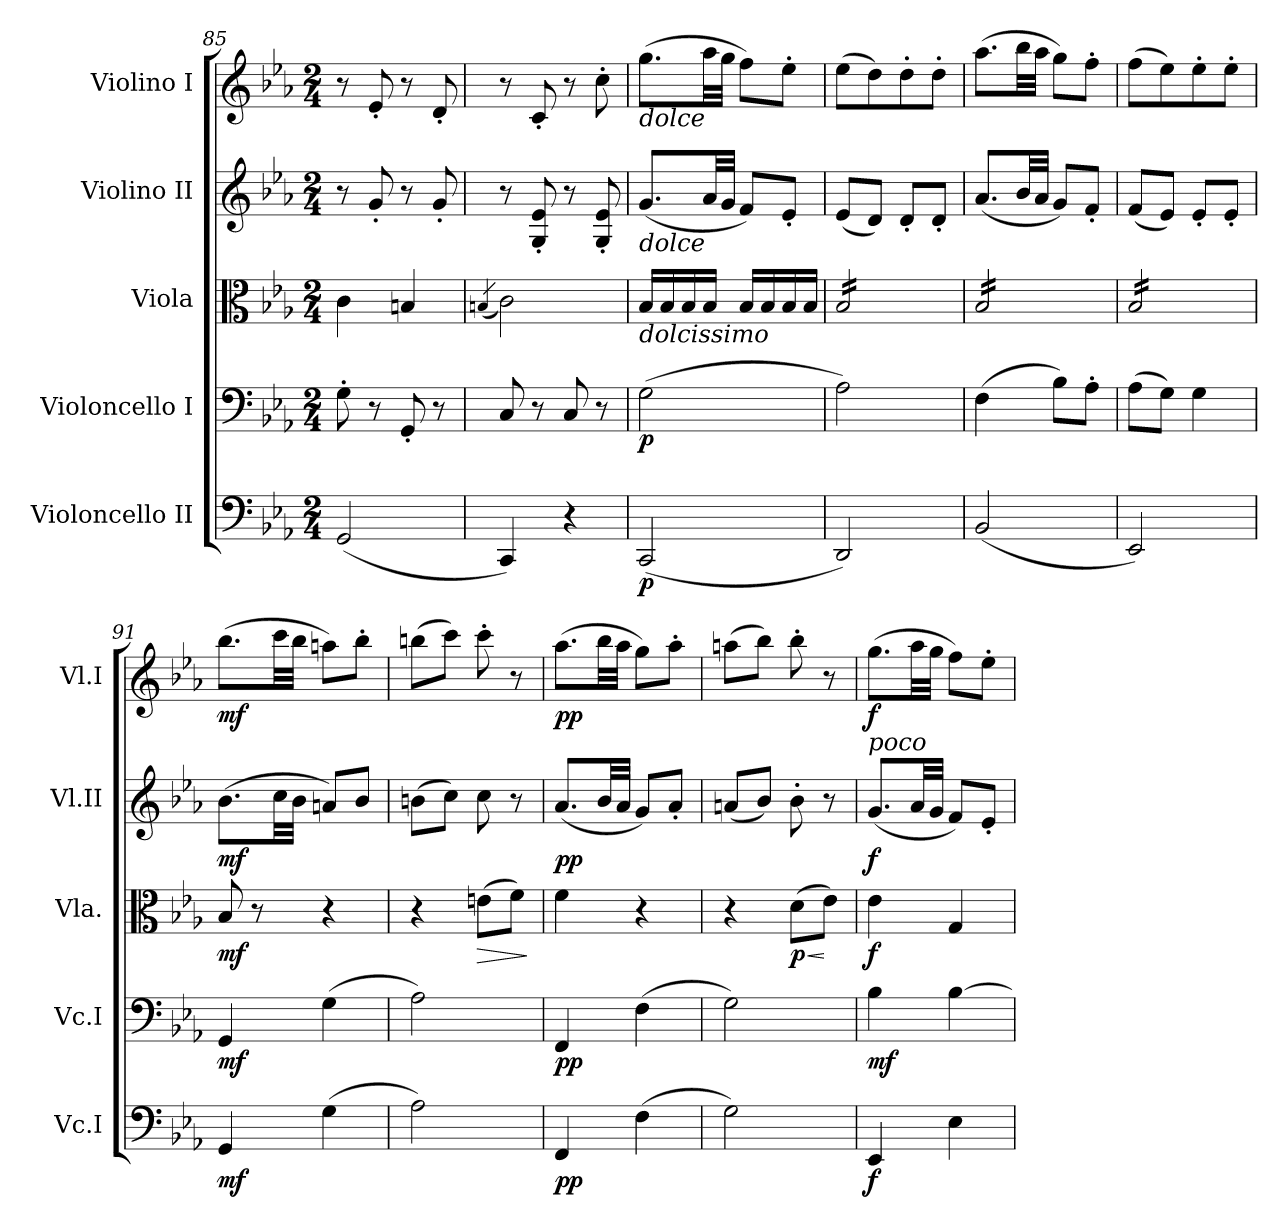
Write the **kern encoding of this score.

**kern	**dynam	**kern	**dynam	**kern	**dynam	**kern	**dynam	**kern	**dynam
*part5	*part5	*part4	*part4	*part3	*part3	*part2	*part2	*part1	*part1
*staff5	*staff5	*staff4	*staff4	*staff3	*staff3	*staff2	*staff2	*staff1	*staff1
*I"Violoncello II	*	*I"Violoncello I	*	*I"Viola	*	*I"Violino II	*	*I"Violino I	*
*I'Vc.I	*	*I'Vc.I	*	*I'Vla.	*	*I'Vl.II	*	*I'Vl.I	*
!!LO:PB:g=z
*clefF4	*	*clefF4	*	*clefC3	*	*clefG2	*	*clefG2	*
*k[b-e-a-]	*	*k[b-e-a-]	*	*k[b-e-a-]	*	*k[b-e-a-]	*	*k[b-e-a-]	*
*M2/4	*	*M2/4	*	*M2/4	*	*M2/4	*	*M2/4	*
=85	=85	=85	=85	=85	=85	=85	=85	=85	=85
(<2GG/	.	8G'\	.	4c\	.	8r	.	8r	.
.	.	8r	.	.	.	8g'/	.	8e-'/	.
.	.	8GG'/	.	4Bn/	.	8r	.	8r	.
.	.	8r	.	.	.	8g'/	.	8d'/	.
=86	=86	=86	=86	=86	=86	=86	=86	=86	=86
.	.	.	.	(<4qBn/	.	.	.	.	.
4CC/)	.	8C/	.	2c\)	.	8r	.	8r	.
.	.	8r	.	.	.	8G/' 8e-/'	.	8c'/	.
4r	.	8C/	.	.	.	8r	.	8r	.
.	.	8r	.	.	.	8G/' 8e-/'	.	8cc'\	.
=87	=87	=87	=87	=87	=87	=87	=87	=87	=87
!	!	!	!	!	!	!	!	!LO:TX:b:i:t=dolce	!
!	!	!	!	!	!	!LO:TX:b:i:t=dolce	!	!	!
!	!	!	!	!LO:TX:b:i:t=dolcissimo	!	!	!	!	!
!	!LO:DY:b	!	!LO:DY:b	!	!	!	!	!	!
(<2CC/	p	(>2G\	p	16B-/LL	.	(<8.g/L	.	(>8.gg\L	.
.	.	.	.	16B-/	.	.	.	.	.
.	.	.	.	16B-/	.	.	.	.	.
.	.	.	.	16B-/JJ	.	32a-/LL	.	32aa-\LL	.
.	.	.	.	.	.	32g/JJJ	.	32gg\JJJ	.
.	.	.	.	16B-/LL	.	8f/L)	.	8ff\L)	.
.	.	.	.	16B-/	.	.	.	.	.
.	.	.	.	16B-/	.	8e-'/J	.	8ee-'\J	.
.	.	.	.	16B-/JJ	.	.	.	.	.
=88	=88	=88	=88	=88	=88	=88	=88	=88	=88
*	*	*	*	*tremolo	*	*	*	*	*
2DD/)	.	2A-\)	.	16B-/LL	.	(<8e-/L	.	(>8ee-\L	.
.	.	.	.	16B-/	.	.	.	.	.
.	.	.	.	16B-/	.	8d/J)	.	8dd\)	.
.	.	.	.	16B-/	.	.	.	.	.
.	.	.	.	16B-/	.	8d'/L	.	8dd'\	.
.	.	.	.	16B-/	.	.	.	.	.
.	.	.	.	16B-/	.	8d'/J	.	8dd'\J	.
.	.	.	.	16B-/JJ	.	.	.	.	.
=89	=89	=89	=89	=89	=89	=89	=89	=89	=89
(<2BB-/	.	(>4F\	.	16B-/LL	.	(<8.a-/L	.	(>8.aa-\L	.
.	.	.	.	16B-/	.	.	.	.	.
.	.	.	.	16B-/	.	.	.	.	.
.	.	.	.	16B-/	.	32b-/LL	.	32bb-\LL	.
.	.	.	.	.	.	32a-/JJJ	.	32aa-\JJJ	.
.	.	8B-\L)	.	16B-/	.	8g/L)	.	8gg\L)	.
.	.	.	.	16B-/	.	.	.	.	.
.	.	8A-'\J	.	16B-/	.	8f'/J	.	8ff'\J	.
.	.	.	.	16B-/JJ	.	.	.	.	.
=90	=90	=90	=90	=90	=90	=90	=90	=90	=90
2EE-/)	.	(>8A-\L	.	16B-/LL	.	(<8f/L	.	(>8ff\L	.
.	.	.	.	16B-/	.	.	.	.	.
.	.	8G\J)	.	16B-/	.	8e-/J)	.	8ee-\)	.
.	.	.	.	16B-/	.	.	.	.	.
.	.	4G\	.	16B-/	.	8e-'/L	.	8ee-'\	.
.	.	.	.	16B-/	.	.	.	.	.
.	.	.	.	16B-/	.	8e-'/J	.	8ee-'\J	.
.	.	.	.	16B-/JJ	.	.	.	.	.
*	*	*	*	*Xtremolo	*	*	*	*	*
=91	=91	=91	=91	=91	=91	=91	=91	=91	=91
!	!LO:DY:b	!	!LO:DY:b	!	!LO:DY:b	!	!LO:DY:b	!	!LO:DY:b
4GG/	mf	4GG/	mf	8B-/	mf	(>8.b-\L	mf	(>8.bb-\L	mf
.	.	.	.	8r	.	.	.	.	.
.	.	.	.	.	.	32cc\LL	.	32ccc\LL	.
.	.	.	.	.	.	32b-\JJJ	.	32bb-\JJJ	.
(>4G\	.	(>4G\	.	4r	.	8an/L)	.	8aan\L)	.
.	.	.	.	.	.	8b-/J	.	8bb-'\J	.
!!LO:LB:g=z
=92	=92	=92	=92	=92	=92	=92	=92	=92	=92
2A-\)	.	2A-\)	.	4r	.	(>8bn\L	.	(>8bbn\L	.
.	.	.	.	.	.	8cc\J)	.	8ccc\J)	.
!	!	!	!	!	!LO:HP:b	!	!	!	!
.	.	.	.	(>8en\L	>	8cc\	.	8ccc'\	.
.	.	.	.	8f\J)	.	8r	.	8r	.
.	.	.	.	.	]	.	.	.	.
=93	=93	=93	=93	=93	=93	=93	=93	=93	=93
!	!LO:DY:b	!	!LO:DY:b	!	!	!	!LO:DY:b	!	!LO:DY:b
4FF/	pp	4FF/	pp	4f\	.	(<8.a-/L	pp	(>8.aa-\L	pp
.	.	.	.	.	.	32b-/LL	.	32bb-\LL	.
.	.	.	.	.	.	32a-/JJJ	.	32aa-\JJJ	.
(>4F\	.	(>4F\	.	4r	.	8g/L)	.	8gg\L)	.
.	.	.	.	.	.	8a-'/J	.	8aa-'\J	.
=94	=94	=94	=94	=94	=94	=94	=94	=94	=94
2G\)	.	2G\)	.	4r	.	(<8an/L	.	(>8aan\L	.
.	.	.	.	.	.	8b-/J)	.	8bb-\J)	.
!	!	!	!	!	!LO:HP:b	!	!	!	!
!	!	!	!	!	!LO:DY:n=1:b	!	!	!	!
.	.	.	.	(>8d\L	< p	8b-'\	.	8bb-'\	.
.	.	.	.	8e-\J)	[	8r	.	8r	.
=95	=95	=95	=95	=95	=95	=95	=95	=95	=95
!	!	!	!	!	!	!	!	!LO:TX:b:i:t=poco	!
!	!LO:DY:b	!	!LO:DY:b	!	!LO:DY:b	!	!LO:DY:b	!	!LO:DY:b
4EE-/	f	4B-\	mf	4e-\	f	(<8.g/L	f	(>8.gg\L	f
.	.	.	.	.	.	32a-/LL	.	32aa-\LL	.
.	.	.	.	.	.	32g/JJJ	.	32gg\JJJ	.
4E-\	.	[4B-\	.	4G/	.	8f/L)	.	8ff\L)	.
.	.	.	.	.	.	8e-'/J	.	8ee-'\J	.
=	=	=	=	=	=	=	=	=	=
*-	*-	*-	*-	*-	*-	*-	*-	*-	*-
